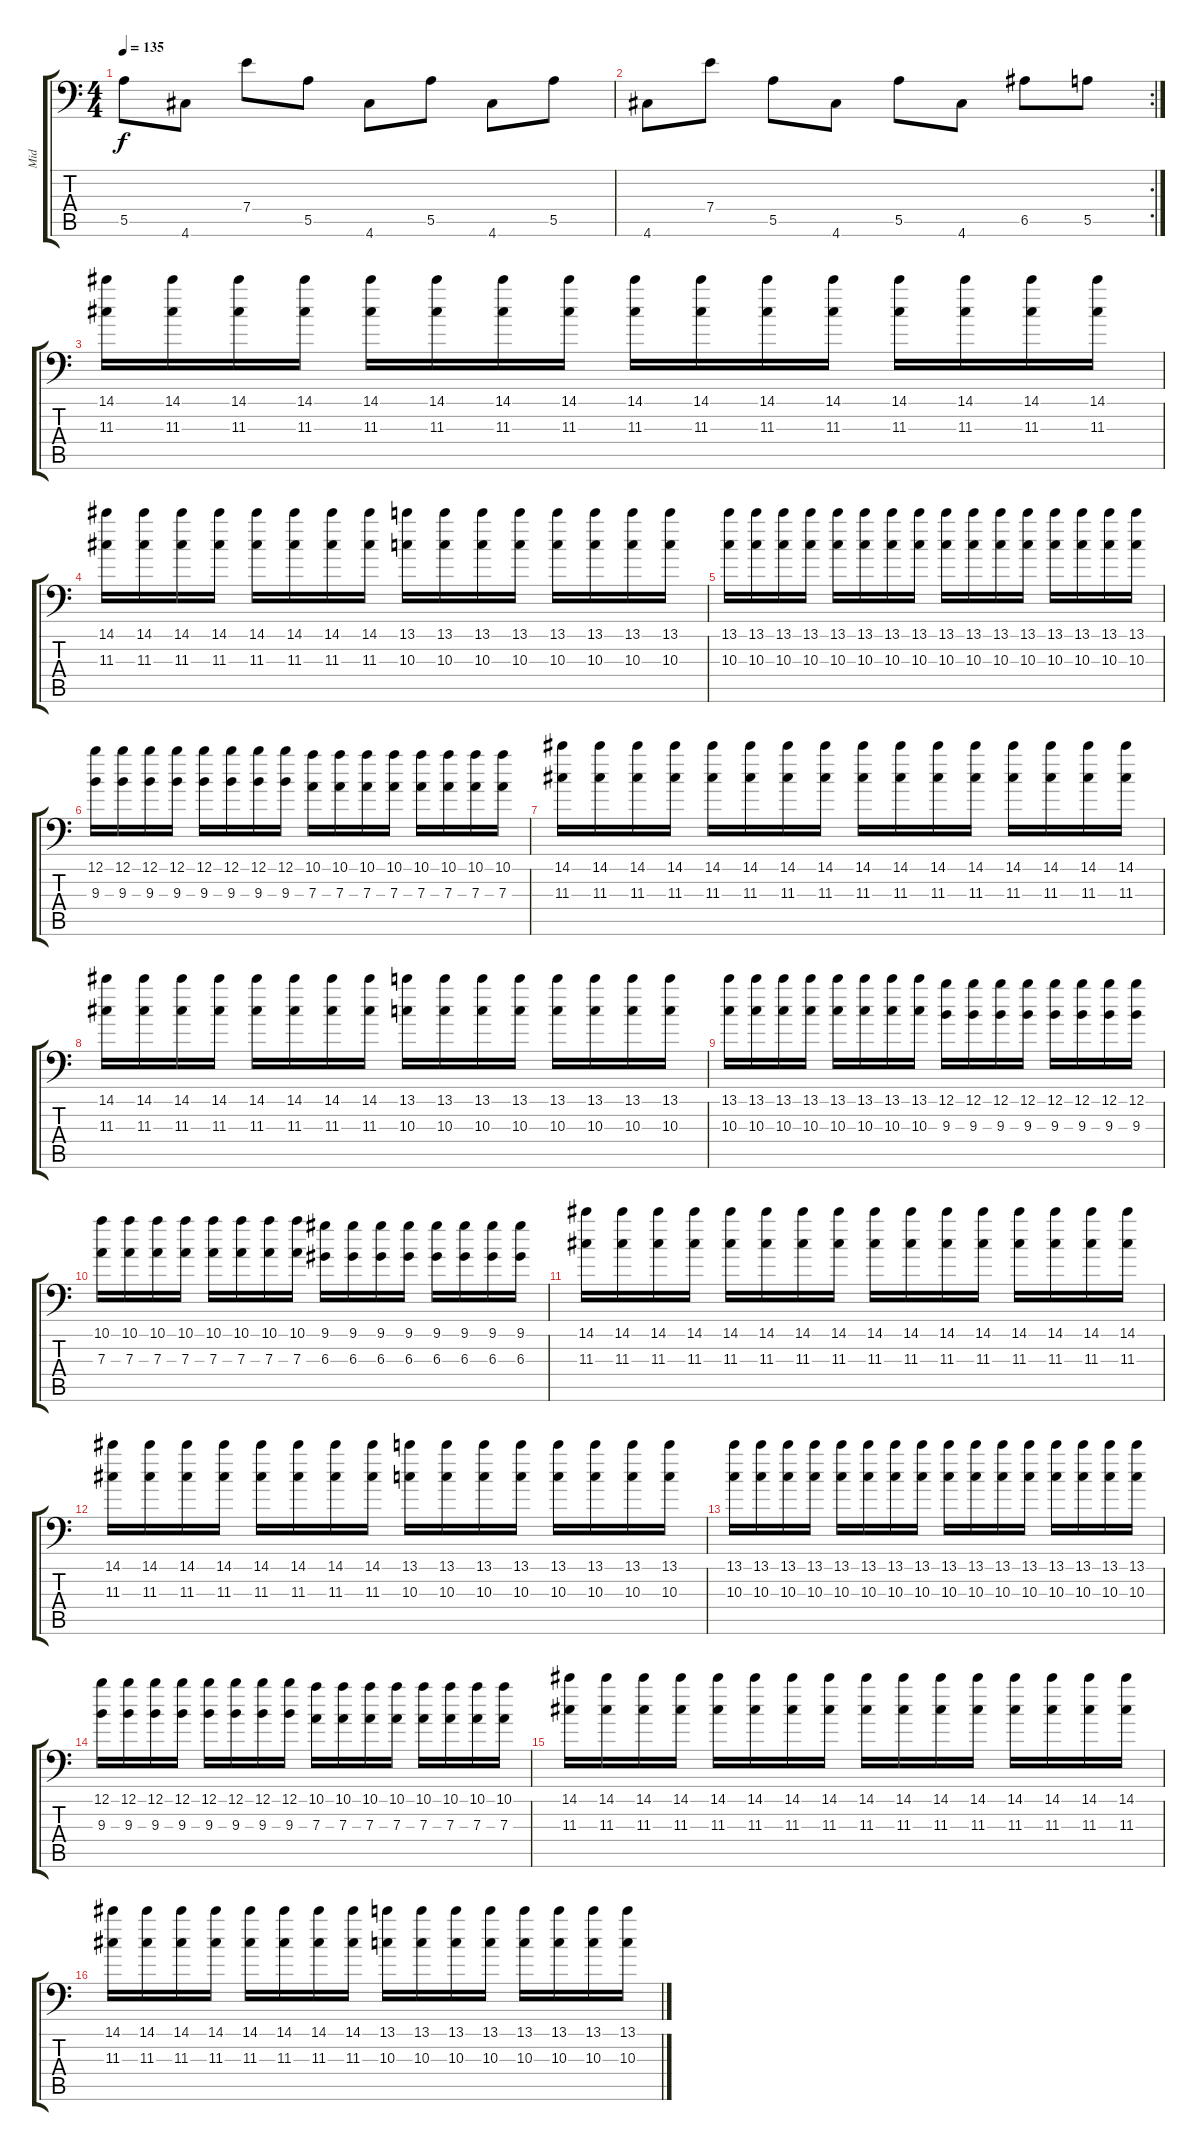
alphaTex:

\track ("Mid" "Mid") {instrument overdrivenguitar}
\staff {score tabs}
\tuning (B3 Gb3 D3 A2 E2 A1) {hide}
\ts (4 4)
\tempo 135
\clef f4
\ks c
5.5.8{dy f} 4.6.8 7.4.8 5.5.8 4.6.8 5.5.8 4.6.8 5.5.8 |
\rc 2
4.6.8 7.4.8 5.5.8 4.6.8 5.5.8 4.6.8 6.5.8 5.5.8 |
(14.1 11.3).16 (14.1 11.3).16 (14.1 11.3).16 (14.1 11.3).16 (14.1 11.3).16 (14.1 11.3).16 (14.1 11.3).16 (14.1 11.3).16 (14.1 11.3).16 (14.1 11.3).16 (14.1 11.3).16 (14.1 11.3).16 (14.1 11.3).16 (14.1 11.3).16 (14.1 11.3).16 (14.1 11.3).16 |
(14.1 11.3).16 (14.1 11.3).16 (14.1 11.3).16 (14.1 11.3).16 (14.1 11.3).16 (14.1 11.3).16 (14.1 11.3).16 (14.1 11.3).16 (13.1 10.3).16 (13.1 10.3).16 (13.1 10.3).16 (13.1 10.3).16 (13.1 10.3).16 (13.1 10.3).16 (13.1 10.3).16 (13.1 10.3).16 |
(13.1 10.3).16 (13.1 10.3).16 (13.1 10.3).16 (13.1 10.3).16 (13.1 10.3).16 (13.1 10.3).16 (13.1 10.3).16 (13.1 10.3).16 (13.1 10.3).16 (13.1 10.3).16 (13.1 10.3).16 (13.1 10.3).16 (13.1 10.3).16 (13.1 10.3).16 (13.1 10.3).16 (13.1 10.3).16 |
(12.1 9.3).16 (12.1 9.3).16 (12.1 9.3).16 (12.1 9.3).16 (12.1 9.3).16 (12.1 9.3).16 (12.1 9.3).16 (12.1 9.3).16 (10.1 7.3).16 (10.1 7.3).16 (10.1 7.3).16 (10.1 7.3).16 (10.1 7.3).16 (10.1 7.3).16 (10.1 7.3).16 (10.1 7.3).16 |
(14.1 11.3).16 (14.1 11.3).16 (14.1 11.3).16 (14.1 11.3).16 (14.1 11.3).16 (14.1 11.3).16 (14.1 11.3).16 (14.1 11.3).16 (14.1 11.3).16 (14.1 11.3).16 (14.1 11.3).16 (14.1 11.3).16 (14.1 11.3).16 (14.1 11.3).16 (14.1 11.3).16 (14.1 11.3).16 |
(14.1 11.3).16 (14.1 11.3).16 (14.1 11.3).16 (14.1 11.3).16 (14.1 11.3).16 (14.1 11.3).16 (14.1 11.3).16 (14.1 11.3).16 (13.1 10.3).16 (13.1 10.3).16 (13.1 10.3).16 (13.1 10.3).16 (13.1 10.3).16 (13.1 10.3).16 (13.1 10.3).16 (13.1 10.3).16 |
(13.1 10.3).16 (13.1 10.3).16 (13.1 10.3).16 (13.1 10.3).16 (13.1 10.3).16 (13.1 10.3).16 (13.1 10.3).16 (13.1 10.3).16 (12.1 9.3).16 (12.1 9.3).16 (12.1 9.3).16 (12.1 9.3).16 (12.1 9.3).16 (12.1 9.3).16 (12.1 9.3).16 (12.1 9.3).16 |
(10.1 7.3).16 (10.1 7.3).16 (10.1 7.3).16 (10.1 7.3).16 (10.1 7.3).16 (10.1 7.3).16 (10.1 7.3).16 (10.1 7.3).16 (9.1 6.3).16 (9.1 6.3).16 (9.1 6.3).16 (9.1 6.3).16 (9.1 6.3).16 (9.1 6.3).16 (9.1 6.3).16 (9.1 6.3).16 |
(14.1 11.3).16 (14.1 11.3).16 (14.1 11.3).16 (14.1 11.3).16 (14.1 11.3).16 (14.1 11.3).16 (14.1 11.3).16 (14.1 11.3).16 (14.1 11.3).16 (14.1 11.3).16 (14.1 11.3).16 (14.1 11.3).16 (14.1 11.3).16 (14.1 11.3).16 (14.1 11.3).16 (14.1 11.3).16 |
(14.1 11.3).16 (14.1 11.3).16 (14.1 11.3).16 (14.1 11.3).16 (14.1 11.3).16 (14.1 11.3).16 (14.1 11.3).16 (14.1 11.3).16 (13.1 10.3).16 (13.1 10.3).16 (13.1 10.3).16 (13.1 10.3).16 (13.1 10.3).16 (13.1 10.3).16 (13.1 10.3).16 (13.1 10.3).16 |
(13.1 10.3).16 (13.1 10.3).16 (13.1 10.3).16 (13.1 10.3).16 (13.1 10.3).16 (13.1 10.3).16 (13.1 10.3).16 (13.1 10.3).16 (13.1 10.3).16 (13.1 10.3).16 (13.1 10.3).16 (13.1 10.3).16 (13.1 10.3).16 (13.1 10.3).16 (13.1 10.3).16 (13.1 10.3).16 |
(12.1 9.3).16 (12.1 9.3).16 (12.1 9.3).16 (12.1 9.3).16 (12.1 9.3).16 (12.1 9.3).16 (12.1 9.3).16 (12.1 9.3).16 (10.1 7.3).16 (10.1 7.3).16 (10.1 7.3).16 (10.1 7.3).16 (10.1 7.3).16 (10.1 7.3).16 (10.1 7.3).16 (10.1 7.3).16 |
(14.1 11.3).16 (14.1 11.3).16 (14.1 11.3).16 (14.1 11.3).16 (14.1 11.3).16 (14.1 11.3).16 (14.1 11.3).16 (14.1 11.3).16 (14.1 11.3).16 (14.1 11.3).16 (14.1 11.3).16 (14.1 11.3).16 (14.1 11.3).16 (14.1 11.3).16 (14.1 11.3).16 (14.1 11.3).16 |
(14.1 11.3).16 (14.1 11.3).16 (14.1 11.3).16 (14.1 11.3).16 (14.1 11.3).16 (14.1 11.3).16 (14.1 11.3).16 (14.1 11.3).16 (13.1 10.3).16 (13.1 10.3).16 (13.1 10.3).16 (13.1 10.3).16 (13.1 10.3).16 (13.1 10.3).16 (13.1 10.3).16 (13.1 10.3).16
